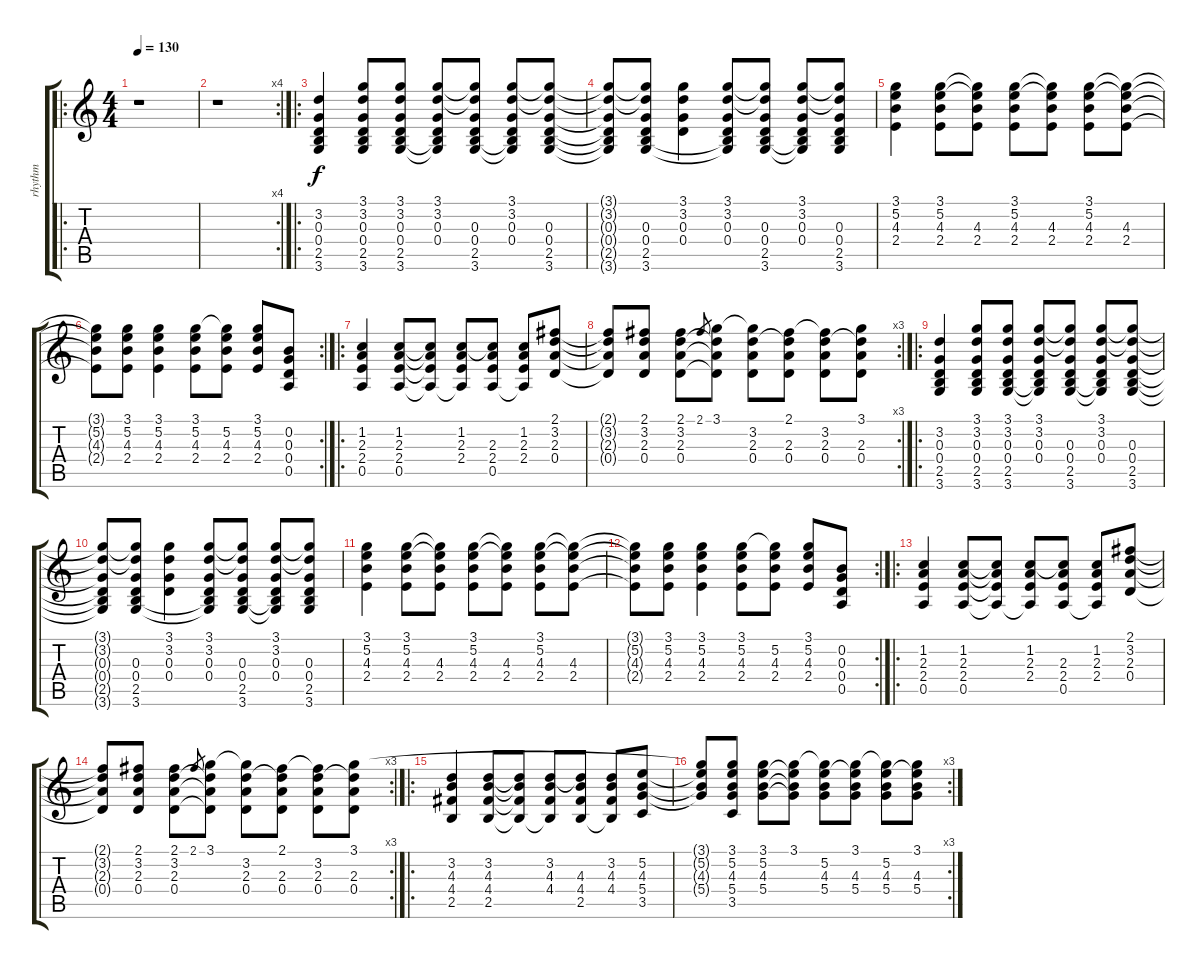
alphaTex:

\track ("rhythm" "rhythm") {instrument electricguitarclean}
\staff {score tabs}
\tuning (E4 B3 G3 D3 A2 E2) {hide}
\ro
\ts (4 4)
\tempo 130
\clef g2
\ks c
r.1{dy f instrument electricguitarclean} |
\rc 4
r.1 |
\ro
(3.2 0.3 0.4 2.5 3.6).4 (3.1 3.2 0.3 0.4 2.5 3.6).8 (3.1 3.2 0.3 0.4 2.5 3.6).8 (3.1 3.2 0.3 0.4 2.5{t} 3.6{t}).8 (3.1{t} 3.2{t} 0.3 0.4 2.5 3.6).8 (3.1 3.2 0.3 0.4 2.5{t} 3.6{t}).8 (3.1{t} 3.2{t} 0.3 0.4 2.5 3.6).8 |
(3.1{t} 3.2{t} 0.3{t} 0.4{t} 2.5{t} 3.6{t}).8 (3.1{t} 3.2{t} 0.3 0.4 2.5 3.6).8 (3.1 3.2 0.3 0.4).4 (3.1 3.2 0.3 0.4 2.5{t} 3.6{t}).8 (3.1{t} 3.2{t} 0.3 0.4 2.5 3.6).8 (3.1 3.2 0.3 0.4 2.5{t} 3.6{t}).8 (3.1{t} 3.2{t} 0.3 0.4 2.5 3.6).8 |
(3.1 5.2 4.3 2.4).4 (3.1 5.2 4.3 2.4).8 (3.1{t} 5.2{t} 4.3 2.4).8 (3.1 5.2 4.3 2.4).8 (3.1{t} 5.2{t} 4.3 2.4).8 (3.1 5.2 4.3 2.4).8 (3.1{t} 5.2{t} 4.3 2.4).8 |
\rc 2
(3.1{t} 5.2{t} 4.3{t} 2.4{t}).8 (3.1 5.2 4.3 2.4).8 (3.1 5.2 4.3 2.4).4 (3.1 5.2 4.3 2.4).8 (3.1{t} 5.2 4.3 2.4).8 (3.1 5.2 4.3 2.4).8 (0.2 0.3 0.4 0.5).8 |
\ro
(1.2 2.3 2.4 0.5).4 (1.2 2.3 2.4 0.5).8 (1.2{t} 2.3{t} 2.4{t} 0.5{t}).8 (1.2 2.3 2.4 0.5{t}).8 (1.2{t} 2.3 2.4 0.5).8 (1.2 2.3 2.4 0.5{t}).8 (2.1 3.2 2.3 0.4).8 |
\rc 3
(2.1{t} 3.2{t} 2.3{t} 0.4{t}).8 (2.1 3.2 2.3 0.4).8 (2.1 3.2 2.3 0.4).8 2.1.8{gr} (3.1 3.2{t} 2.3{t} 0.4{t}).8 (3.1{t} 3.2 2.3 0.4).8 (2.1 3.2{t} 2.3 0.4).8 (2.1{t} 3.2 2.3 0.4).8 (3.1 3.2{t} 2.3 0.4).8 |
\ro
(3.2 0.3 0.4 2.5 3.6).4 (3.1 3.2 0.3 0.4 2.5 3.6).8 (3.1 3.2 0.3 0.4 2.5 3.6).8 (3.1 3.2 0.3 0.4 2.5{t} 3.6{t}).8 (3.1{t} 3.2{t} 0.3 0.4 2.5 3.6).8 (3.1 3.2 0.3 0.4 2.5{t} 3.6{t}).8 (3.1{t} 3.2{t} 0.3 0.4 2.5 3.6).8 |
(3.1{t} 3.2{t} 0.3{t} 0.4{t} 2.5{t} 3.6{t}).8 (3.1{t} 3.2{t} 0.3 0.4 2.5 3.6).8 (3.1 3.2 0.3 0.4).4 (3.1 3.2 0.3 0.4 2.5{t} 3.6{t}).8 (3.1{t} 3.2{t} 0.3 0.4 2.5 3.6).8 (3.1 3.2 0.3 0.4 2.5{t} 3.6{t}).8 (3.1{t} 3.2{t} 0.3 0.4 2.5 3.6).8 |
(3.1 5.2 4.3 2.4).4 (3.1 5.2 4.3 2.4).8 (3.1{t} 5.2{t} 4.3 2.4).8 (3.1 5.2 4.3 2.4).8 (3.1{t} 5.2{t} 4.3 2.4).8 (3.1 5.2 4.3 2.4).8 (3.1{t} 5.2{t} 4.3 2.4).8 |
\rc 2
(3.1{t} 5.2{t} 4.3{t} 2.4{t}).8 (3.1 5.2 4.3 2.4).8 (3.1 5.2 4.3 2.4).4 (3.1 5.2 4.3 2.4).8 (3.1{t} 5.2 4.3 2.4).8 (3.1 5.2 4.3 2.4).8 (0.2 0.3 0.4 0.5).8 |
\ro
(1.2 2.3 2.4 0.5).4 (1.2 2.3 2.4 0.5).8 (1.2{t} 2.3{t} 2.4{t} 0.5{t}).8 (1.2 2.3 2.4 0.5{t}).8 (1.2{t} 2.3 2.4 0.5).8 (1.2 2.3 2.4 0.5{t}).8 (2.1 3.2 2.3 0.4).8 |
\rc 3
(2.1{t} 3.2{t} 2.3{t} 0.4{t}).8 (2.1 3.2 2.3 0.4).8 (2.1 3.2 2.3 0.4).8 2.1.8{gr} (3.1 3.2{t} 2.3{t} 0.4{t}).8 (3.1{t} 3.2 2.3 0.4).8 (2.1 3.2{t} 2.3 0.4).8 (2.1{t} 3.2 2.3 0.4).8 (3.1 3.2{t} 2.3 0.4).8 |
\ro
(3.2 4.3 4.4 2.5).4 (3.2 4.3 4.4 2.5).8 (3.2{t} 4.3{t} 4.4{t} 2.5{t}).8 (3.2 4.3 4.4 2.5{t}).8 (3.2{t} 4.3 4.4 2.5).8 (3.2 4.3 4.4 2.5{t}).8 (5.2 4.3 5.4 3.5).8 |
\rc 3
(3.1{t} 5.2{t} 4.3{t} 5.4{t}).8 (3.1 5.2 4.3 5.4 3.5).8 (3.1 5.2 4.3 5.4).8 (3.1 5.2{t} 4.3{t} 5.4{t}).8 (3.1{t} 5.2 4.3 5.4).8 (3.1 5.2{t} 4.3 5.4).8 (3.1{t} 5.2 4.3 5.4).8 (3.1 5.2{t} 4.3 5.4).8
